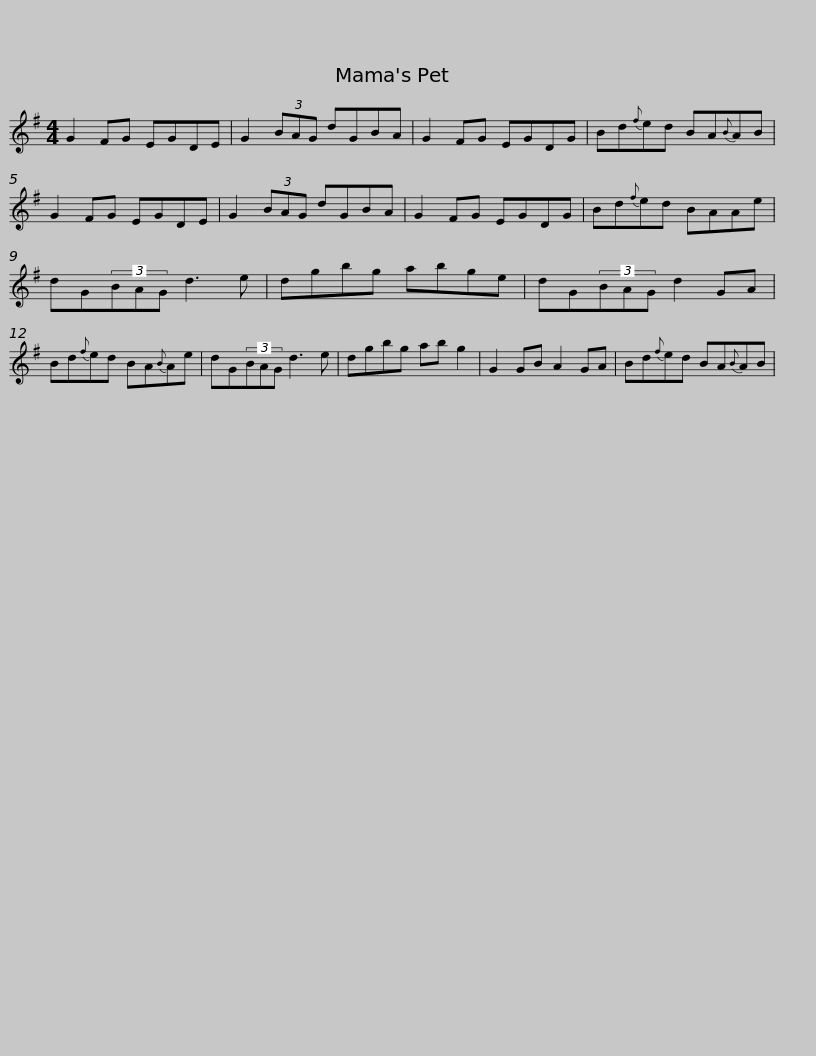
X:1
L:1/8
M:4/4
I:linebreak $
K:G
V:1 treble
V:1
 G2 FG EGDE | G2 (3BAG dGBA | G2 FG EGDG | Bd{f}ed BA{B}AB | G2 FG EGDE |$ %5
 G2 (3BAG dGBA | G2 FG EGDG | Bd{f}ed BAAe | dG(3BAG d3 e | dgbg abge |$ %10
 dG(3BAG d2 GA | Bd{f}ed BA{B}Ae | dG(3BAG d3 e | dgbg ab g2 | G2 GB A2 GA |$ %15
 Bd{f}ed BA{B}AB | %16
